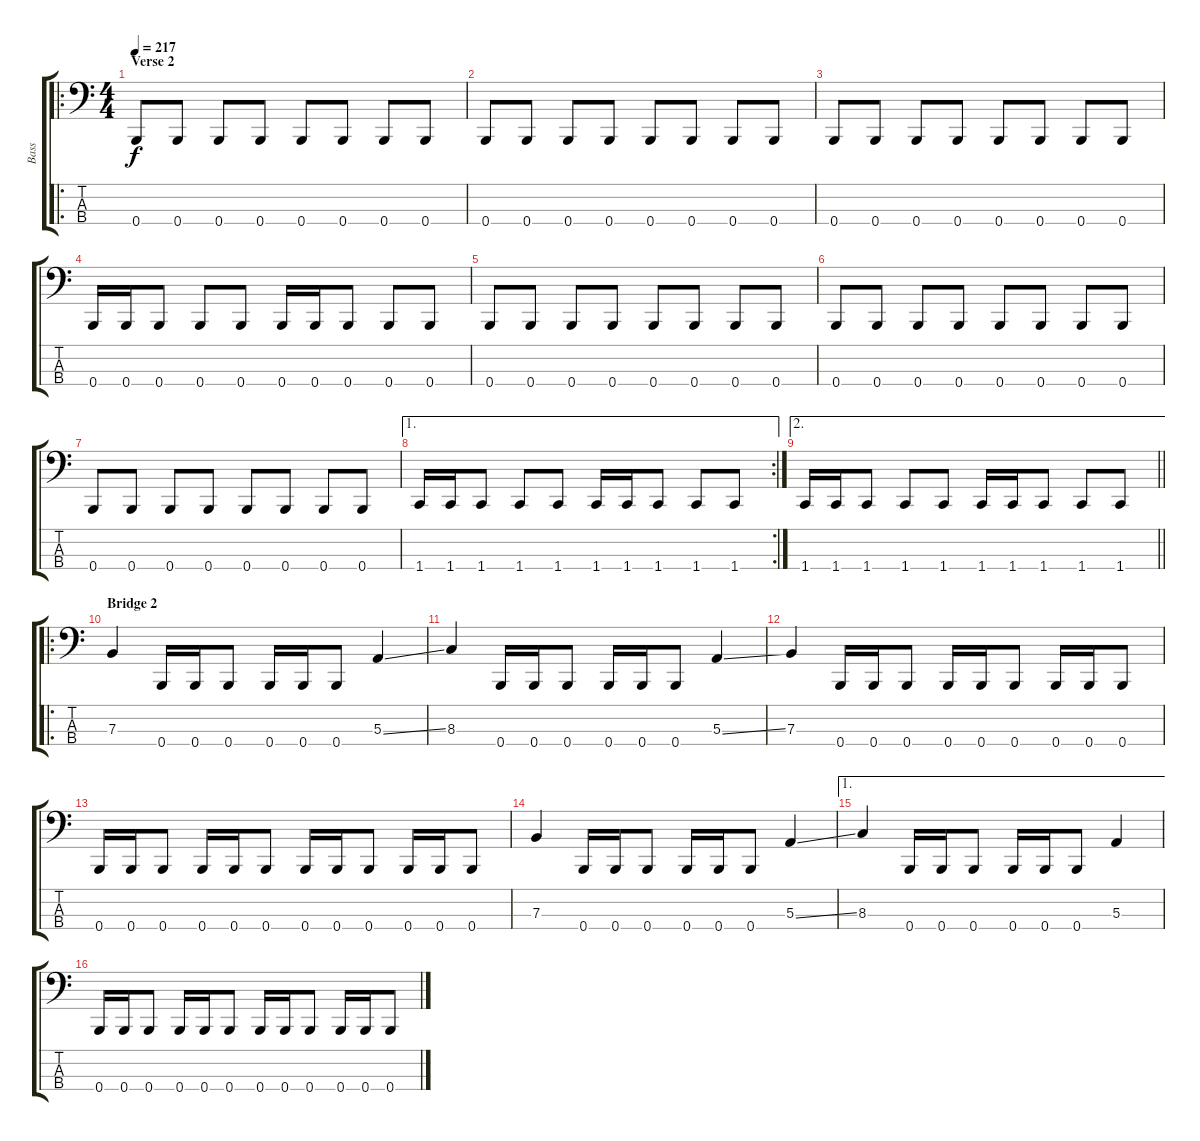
\track ("Bass" "Bass") {instrument electricbassfinger}
\staff {score tabs}
\tuning (D2 A1 E1 B0) {hide}
\ro
\ts (4 4)
\section ("" "Verse 2")
\tempo 217
\clef f4
\ks c
0.4.8{dy f} 0.4.8 0.4.8 0.4.8 0.4.8 0.4.8 0.4.8 0.4.8 |
0.4.8 0.4.8 0.4.8 0.4.8 0.4.8 0.4.8 0.4.8 0.4.8 |
0.4.8 0.4.8 0.4.8 0.4.8 0.4.8 0.4.8 0.4.8 0.4.8 |
0.4.16 0.4.16 0.4.8 0.4.8 0.4.8 0.4.16 0.4.16 0.4.8 0.4.8 0.4.8 |
0.4.8 0.4.8 0.4.8 0.4.8 0.4.8 0.4.8 0.4.8 0.4.8 |
0.4.8 0.4.8 0.4.8 0.4.8 0.4.8 0.4.8 0.4.8 0.4.8 |
0.4.8 0.4.8 0.4.8 0.4.8 0.4.8 0.4.8 0.4.8 0.4.8 |
\ae 1
\rc 2
1.4.16 1.4.16 1.4.8 1.4.8 1.4.8 1.4.16 1.4.16 1.4.8 1.4.8 1.4.8 |
\ae 2
\barLineRight lightlight
1.4.16 1.4.16 1.4.8 1.4.8 1.4.8 1.4.16 1.4.16 1.4.8 1.4.8 1.4.8 |
\ro
\section ("" "Bridge 2")
7.3.4 0.4.16 0.4.16 0.4.8 0.4.16 0.4.16 0.4.8 5.3{ss}.4 |
8.3.4 0.4.16 0.4.16 0.4.8 0.4.16 0.4.16 0.4.8 5.3{ss}.4 |
7.3.4 0.4.16 0.4.16 0.4.8 0.4.16 0.4.16 0.4.8 0.4.16 0.4.16 0.4.8 |
0.4.16 0.4.16 0.4.8 0.4.16 0.4.16 0.4.8 0.4.16 0.4.16 0.4.8 0.4.16 0.4.16 0.4.8 |
7.3.4 0.4.16 0.4.16 0.4.8 0.4.16 0.4.16 0.4.8 5.3{ss}.4 |
\ae 1
8.3.4 0.4.16 0.4.16 0.4.8 0.4.16 0.4.16 0.4.8 5.3.4 |
0.4.16 0.4.16 0.4.8 0.4.16 0.4.16 0.4.8 0.4.16 0.4.16 0.4.8 0.4.16 0.4.16 0.4.8
